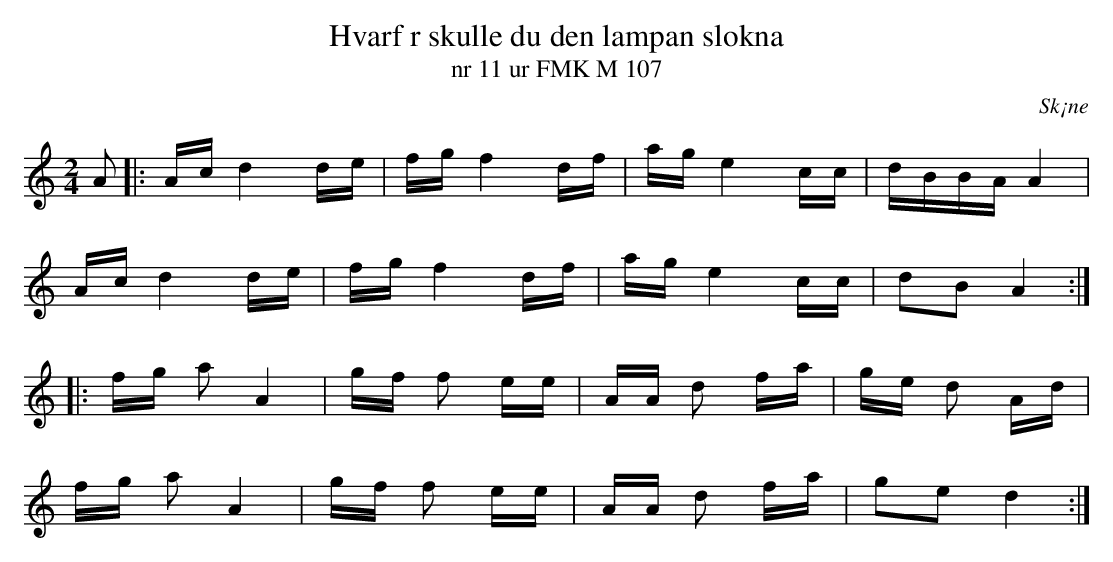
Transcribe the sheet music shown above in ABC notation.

X:1
T:Hvarf r skulle du den lampan slokna
T:nr 11 ur FMK M 107
O:Sk¡ne
M:2/4
L:1/16
K:C
A2 |: Ac d4 de | fg f4 df | ag e4 cc | dBBA A4 |
      Ac d4 de | fg f4 df | ag e4 cc | d2B2 A4 :|
|: fg a2 A4 | gf f2 ee | AA d2 fa | ge d2 Ad |
   fg a2 A4 | gf f2 ee | AA d2 fa | g2e2 d4 :|
